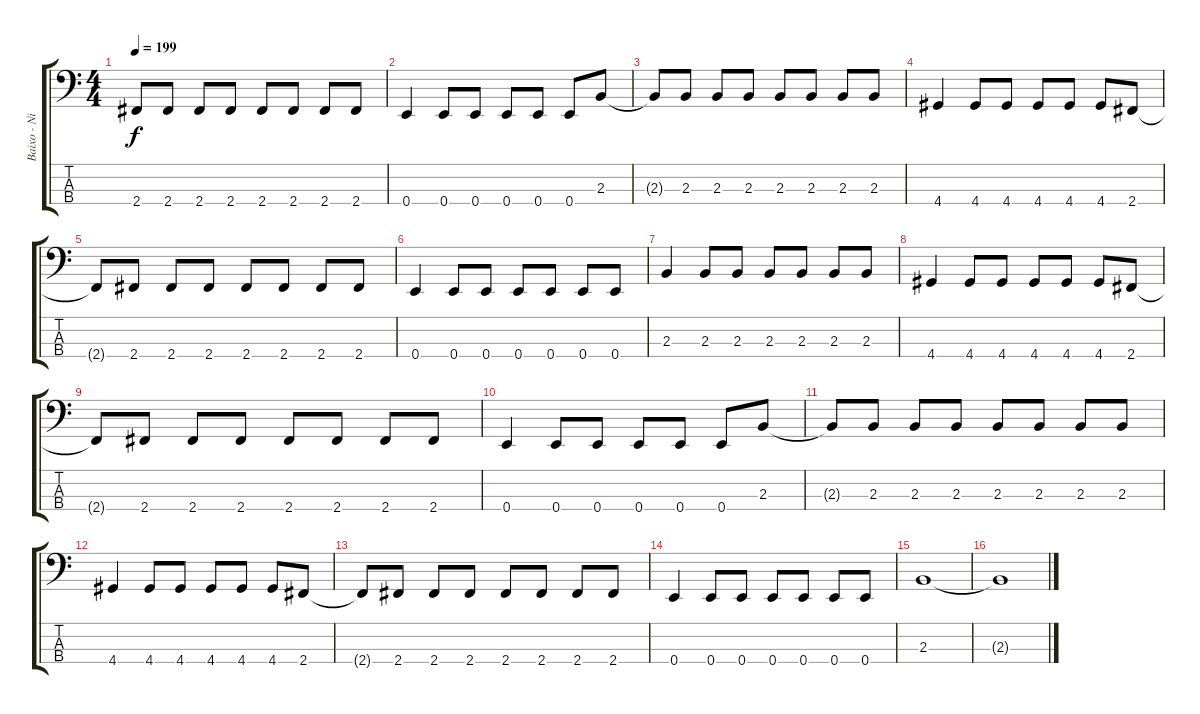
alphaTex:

\track ("Baixo - Nikola" "Baixo - Ni") {instrument electricbasspick}
\staff {score tabs}
\tuning (G2 D2 A1 E1) {hide}
\ts (4 4)
\tempo 199
\clef f4
\ks c
2.4{t}.8{dy f} 2.4.8 2.4.8 2.4.8 2.4.8 2.4.8 2.4.8 2.4.8 |
0.4.4 0.4.8 0.4.8 0.4.8 0.4.8 0.4.8 2.3.8 |
2.3{t}.8 2.3.8 2.3.8 2.3.8 2.3.8 2.3.8 2.3.8 2.3.8 |
4.4.4 4.4.8 4.4.8 4.4.8 4.4.8 4.4.8 2.4.8 |
2.4{t}.8 2.4.8 2.4.8 2.4.8 2.4.8 2.4.8 2.4.8 2.4.8 |
0.4.4 0.4.8 0.4.8 0.4.8 0.4.8 0.4.8 0.4.8 |
2.3.4 2.3.8 2.3.8 2.3.8 2.3.8 2.3.8 2.3.8 |
4.4.4 4.4.8 4.4.8 4.4.8 4.4.8 4.4.8 2.4.8 |
2.4{t}.8 2.4.8 2.4.8 2.4.8 2.4.8 2.4.8 2.4.8 2.4.8 |
0.4.4 0.4.8 0.4.8 0.4.8 0.4.8 0.4.8 2.3.8 |
2.3{t}.8 2.3.8 2.3.8 2.3.8 2.3.8 2.3.8 2.3.8 2.3.8 |
4.4.4 4.4.8 4.4.8 4.4.8 4.4.8 4.4.8 2.4.8 |
2.4{t}.8 2.4.8 2.4.8 2.4.8 2.4.8 2.4.8 2.4.8 2.4.8 |
0.4.4 0.4.8 0.4.8 0.4.8 0.4.8 0.4.8 0.4.8 |
2.3.1 |
2.3{t}.1
